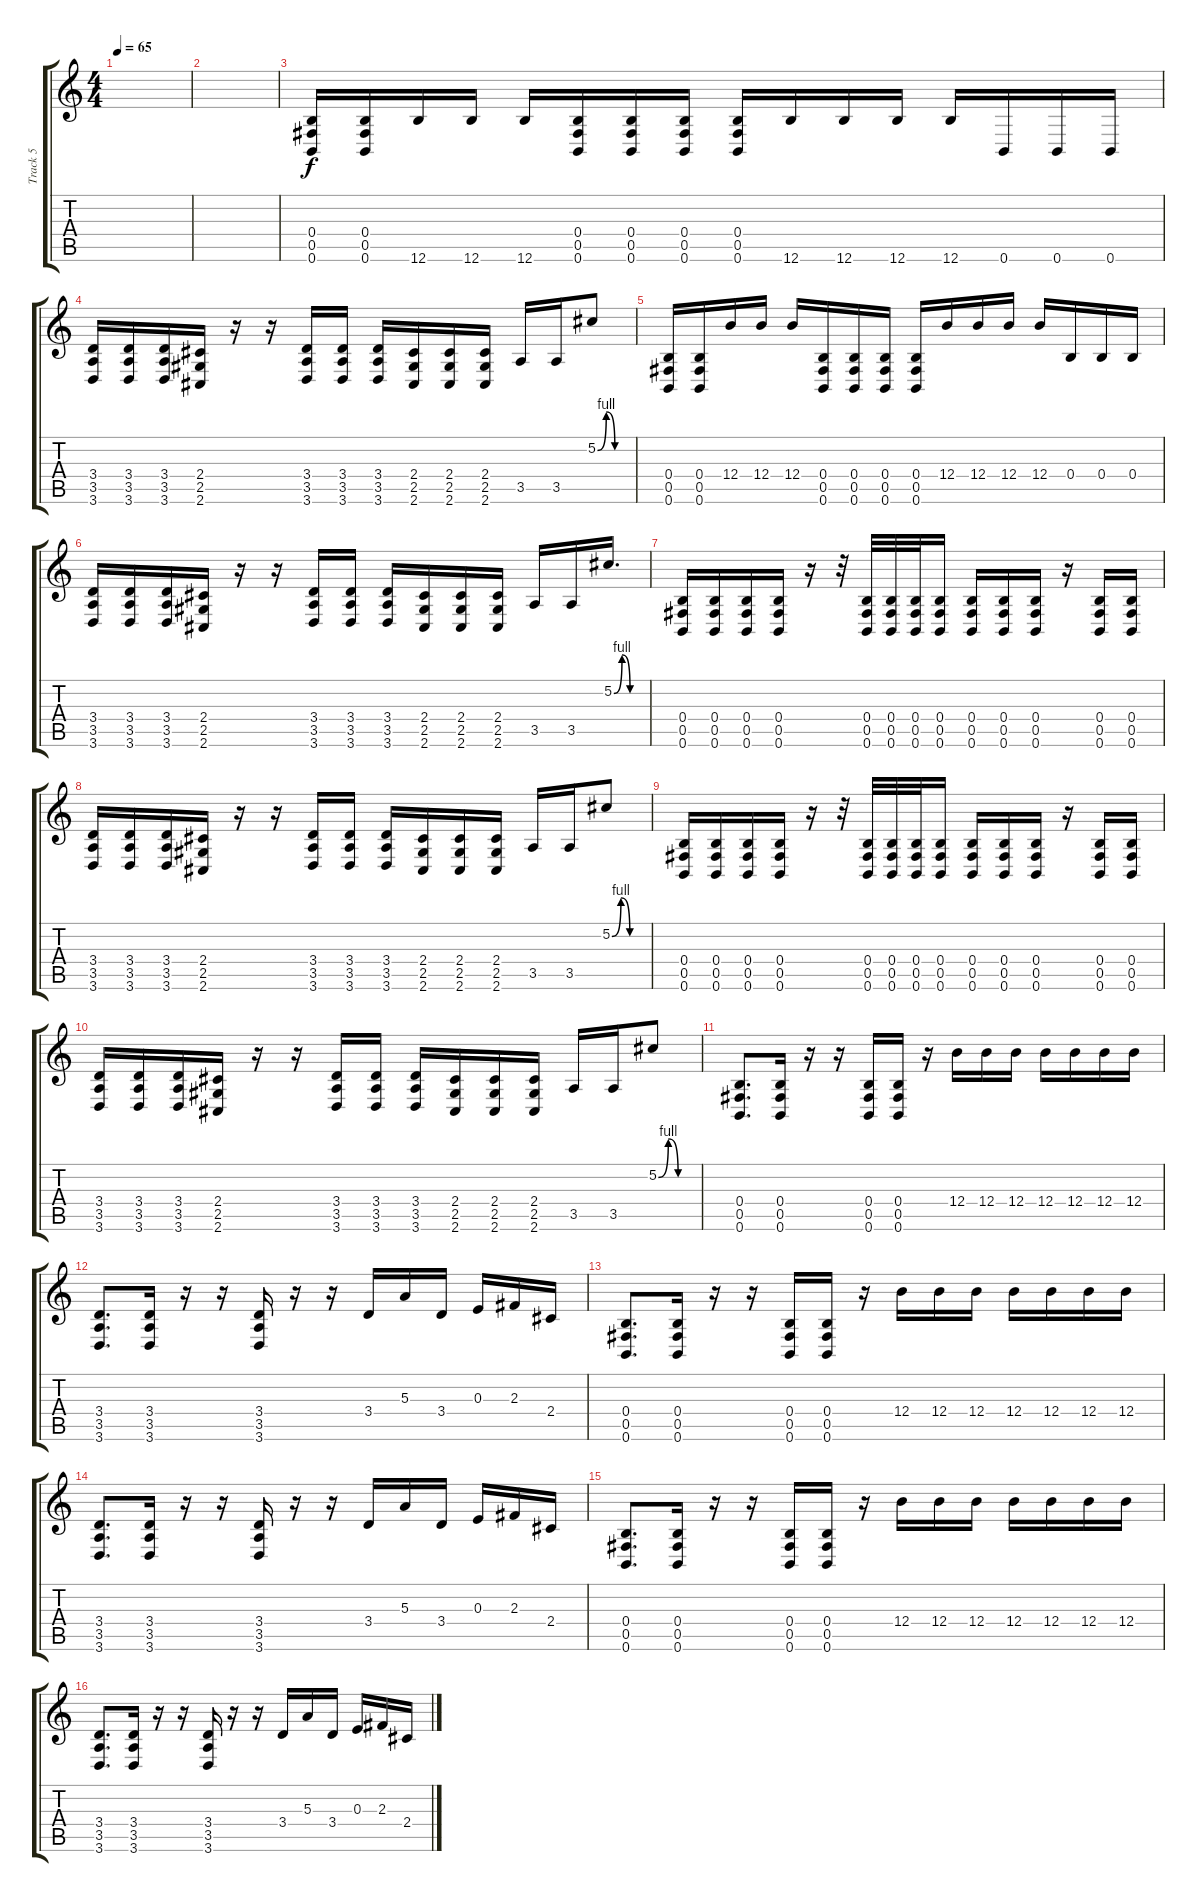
\track ("Track 5" "Track 5") {instrument distortionguitar}
\staff {score tabs}
\tuning (Db4 Ab3 E3 B2 Gb2 B1) {hide}
\ts (4 4)
\tempo 65
\clef g2
\ks c
|
|
(0.4 0.5 0.6).16 (0.4 0.5 0.6).16 12.6.16 12.6.16 12.6.16 (0.4 0.5 0.6).16 (0.4 0.5 0.6).16 (0.4 0.5 0.6).16 (0.4 0.5 0.6).16 12.6.16 12.6.16 12.6.16 12.6.16 0.6.16 0.6.16 0.6.16 |
(3.4 3.5 3.6).16 (3.4 3.5 3.6).16 (3.4 3.5 3.6).16 (2.4 2.5 2.6).16 r.16 r.16 (3.4 3.5 3.6).16 (3.4 3.5 3.6).16 (3.4 3.5 3.6).16 (2.4 2.5 2.6).16 (2.4 2.5 2.6).16 (2.4 2.5 2.6).16 3.5.16 3.5.16 5.2{be (custom 0 0 15 4 30 0 60 0)}.8 |
(0.4 0.5 0.6).16 (0.4 0.5 0.6).16 12.4.16 12.4.16 12.4.16 (0.4 0.5 0.6).16 (0.4 0.5 0.6).16 (0.4 0.5 0.6).16 (0.4 0.5 0.6).16 12.4.16 12.4.16 12.4.16 12.4.16 0.4.16 0.4.16 0.4.16 |
(3.4 3.5 3.6).16 (3.4 3.5 3.6).16 (3.4 3.5 3.6).16 (2.4 2.5 2.6).16 r.16 r.16 (3.4 3.5 3.6).16 (3.4 3.5 3.6).16 (3.4 3.5 3.6).16 (2.4 2.5 2.6).16 (2.4 2.5 2.6).16 (2.4 2.5 2.6).16 3.5.16 3.5.16 5.2{be (custom 0 0 15 4 30 0 60 0)}.16{d} |
(0.4 0.5 0.6).16 (0.4 0.5 0.6).16 (0.4 0.5 0.6).16 (0.4 0.5 0.6).16 r.16 r.32 (0.4 0.5 0.6).32 (0.4 0.5 0.6).32 (0.4 0.5 0.6).32 (0.4 0.5 0.6).16 (0.4 0.5 0.6).16 (0.4 0.5 0.6).16 (0.4 0.5 0.6).16 r.16 (0.4 0.5 0.6).16 (0.4 0.5 0.6).16 |
(3.4 3.5 3.6).16 (3.4 3.5 3.6).16 (3.4 3.5 3.6).16 (2.4 2.5 2.6).16 r.16 r.16 (3.4 3.5 3.6).16 (3.4 3.5 3.6).16 (3.4 3.5 3.6).16 (2.4 2.5 2.6).16 (2.4 2.5 2.6).16 (2.4 2.5 2.6).16 3.5.16 3.5.16 5.2{be (custom 0 0 15 4 30 0 60 0)}.8 |
(0.4 0.5 0.6).16 (0.4 0.5 0.6).16 (0.4 0.5 0.6).16 (0.4 0.5 0.6).16 r.16 r.32 (0.4 0.5 0.6).32 (0.4 0.5 0.6).32 (0.4 0.5 0.6).32 (0.4 0.5 0.6).16 (0.4 0.5 0.6).16 (0.4 0.5 0.6).16 (0.4 0.5 0.6).16 r.16 (0.4 0.5 0.6).16 (0.4 0.5 0.6).16 |
(3.4 3.5 3.6).16 (3.4 3.5 3.6).16 (3.4 3.5 3.6).16 (2.4 2.5 2.6).16 r.16 r.16 (3.4 3.5 3.6).16 (3.4 3.5 3.6).16 (3.4 3.5 3.6).16 (2.4 2.5 2.6).16 (2.4 2.5 2.6).16 (2.4 2.5 2.6).16 3.5.16 3.5.16 5.2{be (custom 0 0 15 4 30 0 60 0)}.8 |
(0.4 0.5 0.6).8{d} (0.4 0.5 0.6).16 r.16 r.16 (0.4 0.5 0.6).16 (0.4 0.5 0.6).16 r.16 12.4.16 12.4.16 12.4.16 12.4.16 12.4.16 12.4.16 12.4.16 |
(3.4 3.5 3.6).8{d} (3.4 3.5 3.6).16 r.16 r.16 (3.4 3.5 3.6).16 r.16 r.16 3.4.16 5.3.16 3.4.16 0.3.16 2.3.16 2.4.16 |
(0.4 0.5 0.6).8{d} (0.4 0.5 0.6).16 r.16 r.16 (0.4 0.5 0.6).16 (0.4 0.5 0.6).16 r.16 12.4.16 12.4.16 12.4.16 12.4.16 12.4.16 12.4.16 12.4.16 |
(3.4 3.5 3.6).8{d} (3.4 3.5 3.6).16 r.16 r.16 (3.4 3.5 3.6).16 r.16 r.16 3.4.16 5.3.16 3.4.16 0.3.16 2.3.16 2.4.16 |
(0.4 0.5 0.6).8{d} (0.4 0.5 0.6).16 r.16 r.16 (0.4 0.5 0.6).16 (0.4 0.5 0.6).16 r.16 12.4.16 12.4.16 12.4.16 12.4.16 12.4.16 12.4.16 12.4.16 |
(3.4 3.5 3.6).8{d} (3.4 3.5 3.6).16 r.16 r.16 (3.4 3.5 3.6).16 r.16 r.16 3.4.16 5.3.16 3.4.16 0.3.16 2.3.16 2.4.16
